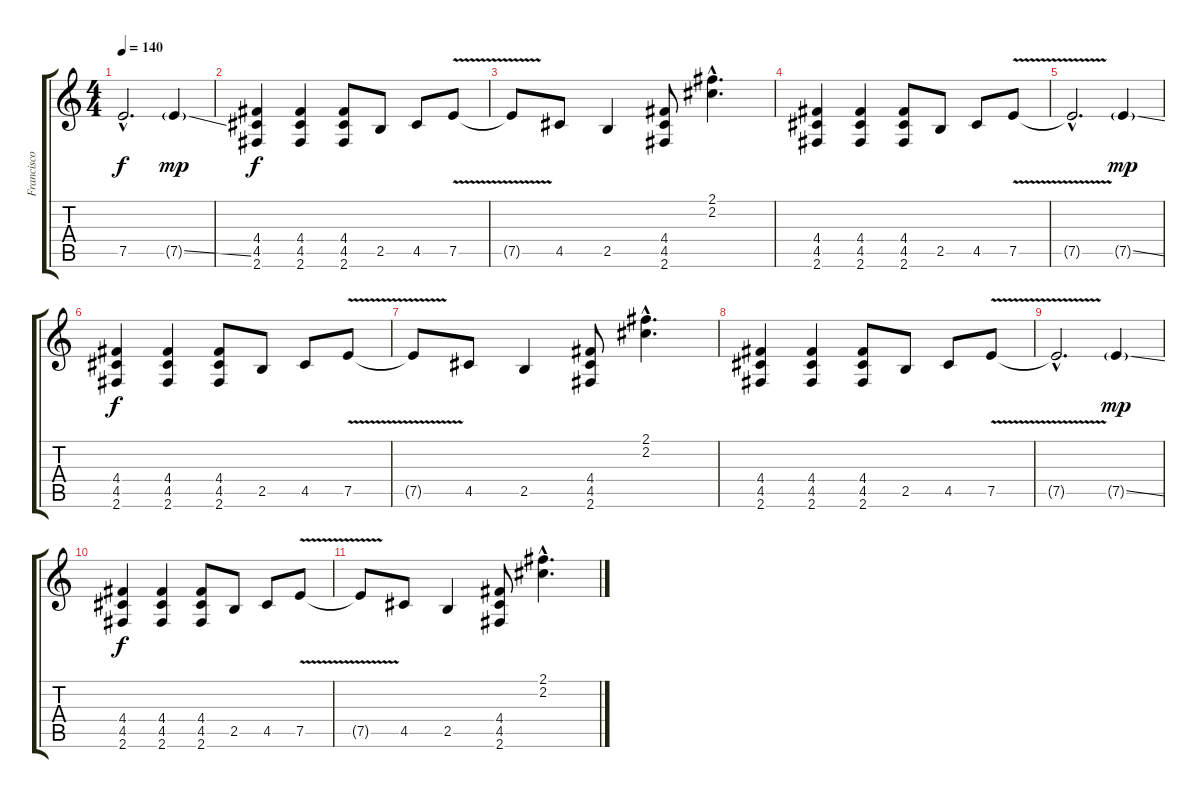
\track ("Francisco Laguna" "Francisco ") {instrument overdrivenguitar}
\staff {score tabs}
\tuning (E4 B3 G3 D3 A2 E2) {hide}
\ts (4 4)
\tempo 140
\clef g2
\ks c
7.5{hac t}.2{d dy f} 7.5{ss g}.4{dy mp} |
(4.4 4.5 2.6).4{dy f} (4.4 4.5 2.6).4 (4.4 4.5 2.6).8 2.5.8 4.5.8 7.5{v}.8 |
7.5{t}.8 4.5.8 2.5.4 (4.4 4.5 2.6).8 (2.1{hac} 2.2{hac}).4{d} |
(4.4 4.5 2.6).4 (4.4 4.5 2.6).4 (4.4 4.5 2.6).8 2.5.8 4.5.8 7.5{v}.8 |
7.5{hac t}.2{d} 7.5{ss g}.4{dy mp} |
(4.4 4.5 2.6).4{dy f} (4.4 4.5 2.6).4 (4.4 4.5 2.6).8 2.5.8 4.5.8 7.5{v}.8 |
7.5{t}.8 4.5.8 2.5.4 (4.4 4.5 2.6).8 (2.1{hac} 2.2{hac}).4{d} |
(4.4 4.5 2.6).4 (4.4 4.5 2.6).4 (4.4 4.5 2.6).8 2.5.8 4.5.8 7.5{v}.8 |
7.5{hac t}.2{d} 7.5{ss g}.4{dy mp} |
(4.4 4.5 2.6).4{dy f} (4.4 4.5 2.6).4 (4.4 4.5 2.6).8 2.5.8 4.5.8 7.5{v}.8 |
7.5{t}.8 4.5.8 2.5.4 (4.4 4.5 2.6).8 (2.1{hac} 2.2{hac}).4{d}
